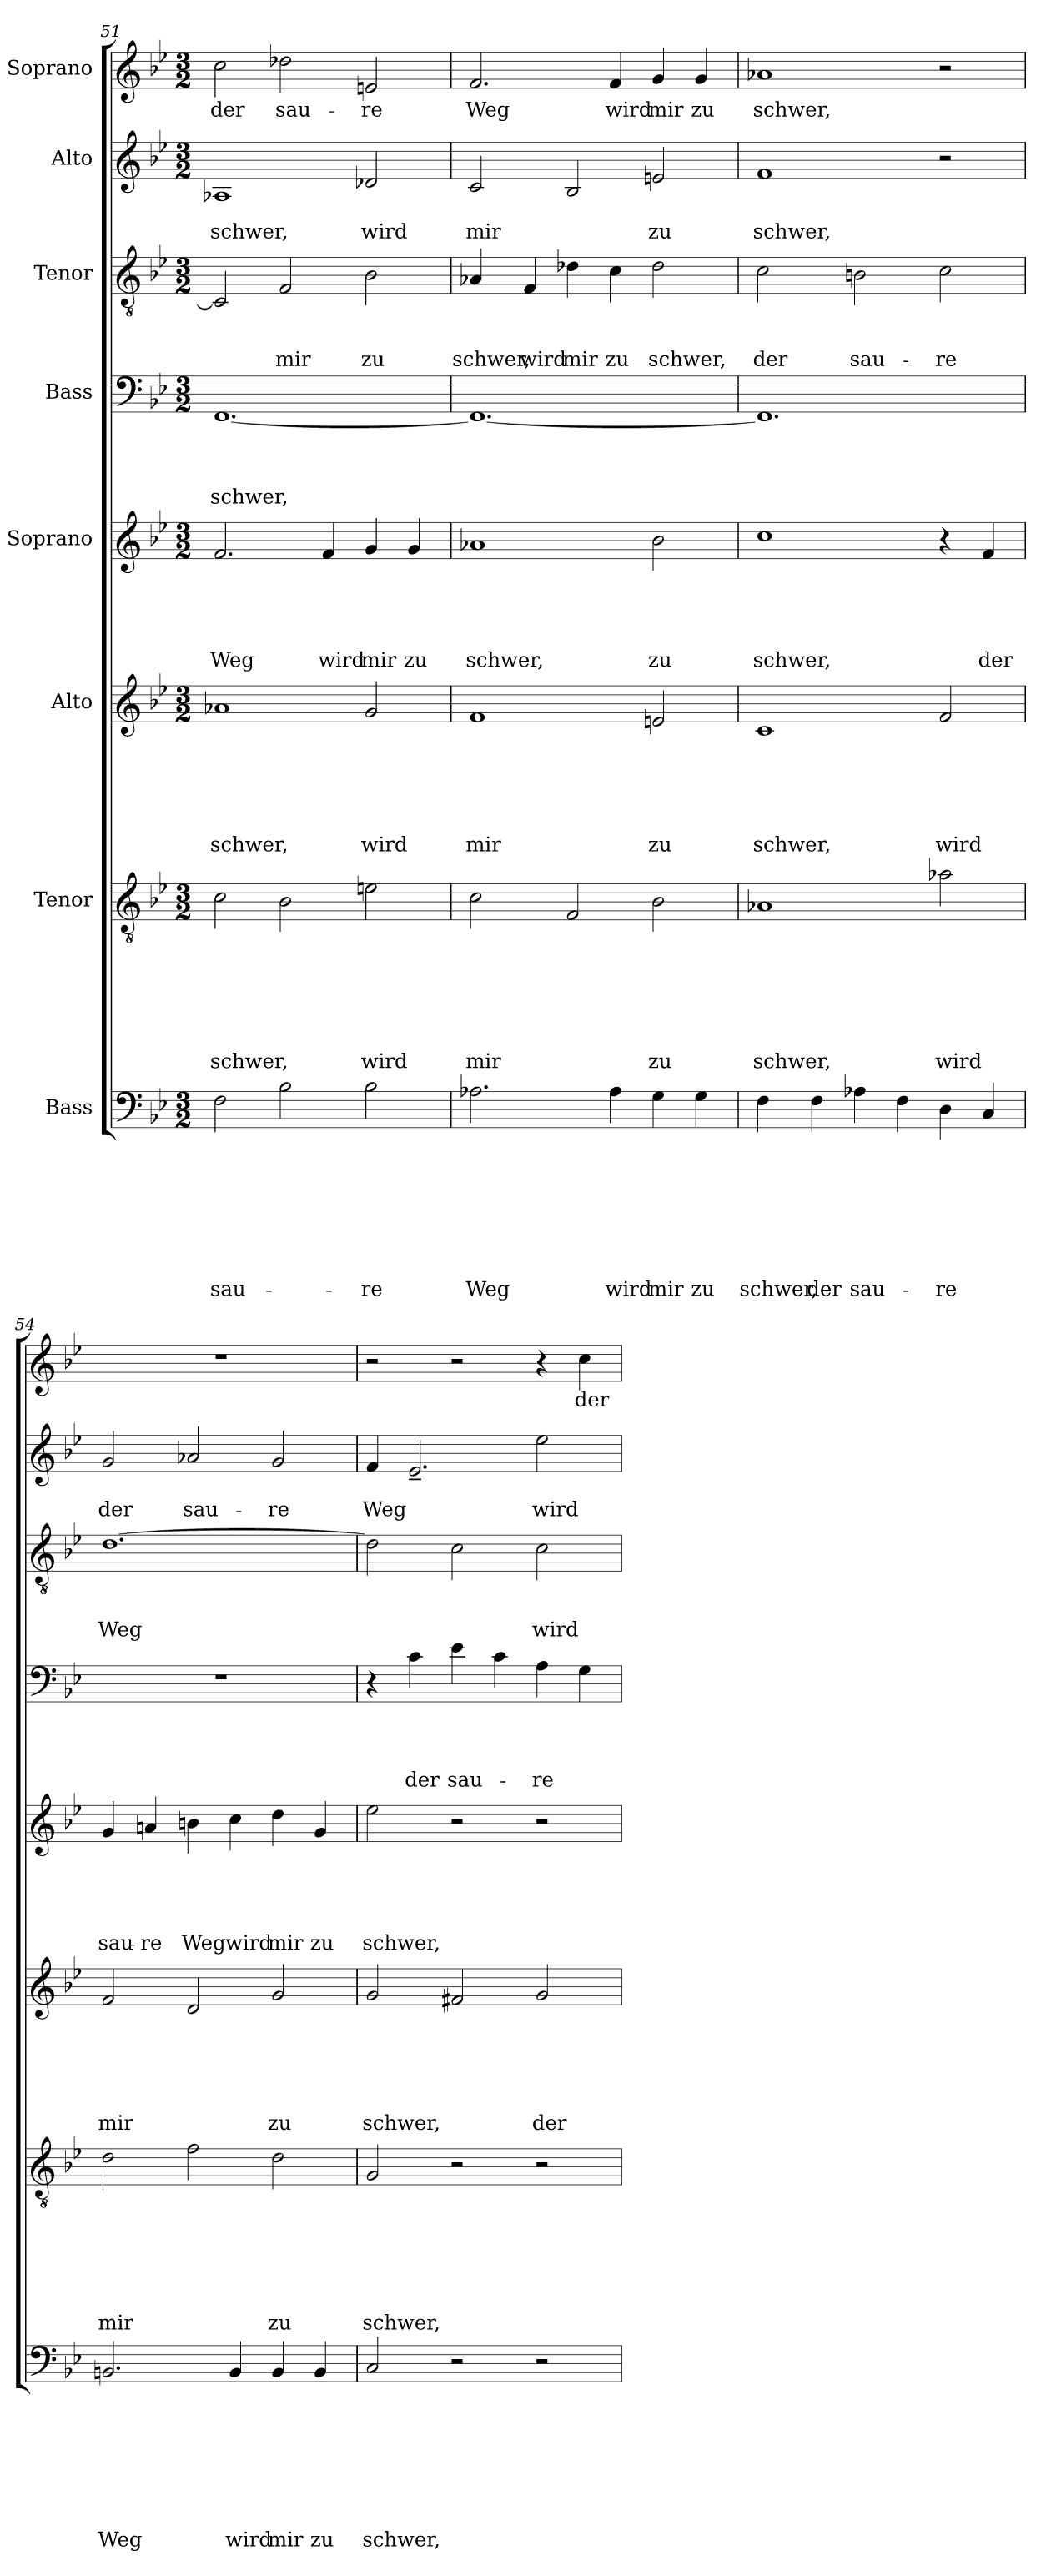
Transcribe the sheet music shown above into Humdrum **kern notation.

**kern	**text	**text	**text	**text	**text	**text	**text	**text	**kern	**text	**text	**text	**text	**text	**text	**text	**kern	**text	**text	**text	**text	**text	**text	**kern	**text	**text	**text	**text	**text	**kern	**text	**text	**text	**text	**kern	**text	**text	**text	**kern	**text	**text	**kern	**text
*part8	*part8	*part8	*part8	*part8	*part8	*part8	*part8	*part8	*part7	*part7	*part7	*part7	*part7	*part7	*part7	*part7	*part6	*part6	*part6	*part6	*part6	*part6	*part6	*part5	*part5	*part5	*part5	*part5	*part5	*part4	*part4	*part4	*part4	*part4	*part3	*part3	*part3	*part3	*part2	*part2	*part2	*part1	*part1
*staff8	*staff8	*staff8	*staff8	*staff8	*staff8	*staff8	*staff8	*staff8	*staff7	*staff7	*staff7	*staff7	*staff7	*staff7	*staff7	*staff7	*staff6	*staff6	*staff6	*staff6	*staff6	*staff6	*staff6	*staff5	*staff5	*staff5	*staff5	*staff5	*staff5	*staff4	*staff4	*staff4	*staff4	*staff4	*staff3	*staff3	*staff3	*staff3	*staff2	*staff2	*staff2	*staff1	*staff1
*I"Bass	*	*	*	*	*	*	*	*	*I"Tenor	*	*	*	*	*	*	*	*I"Alto	*	*	*	*	*	*	*I"Soprano	*	*	*	*	*	*I"Bass	*	*	*	*	*I"Tenor	*	*	*	*I"Alto	*	*	*I"Soprano	*
*clefF4	*	*	*	*	*	*	*	*	*clefGv2	*	*	*	*	*	*	*	*clefG2	*	*	*	*	*	*	*clefG2	*	*	*	*	*	*clefF4	*	*	*	*	*clefGv2	*	*	*	*clefG2	*	*	*clefG2	*
*k[b-e-]	*	*	*	*	*	*	*	*	*k[b-e-]	*	*	*	*	*	*	*	*k[b-e-]	*	*	*	*	*	*	*k[b-e-]	*	*	*	*	*	*k[b-e-]	*	*	*	*	*k[b-e-]	*	*	*	*k[b-e-]	*	*	*k[b-e-]	*
*B-:	*	*	*	*	*	*	*	*	*B-:	*	*	*	*	*	*	*	*B-:	*	*	*	*	*	*	*B-:	*	*	*	*	*	*B-:	*	*	*	*	*B-:	*	*	*	*B-:	*	*	*B-:	*
*M3/2	*	*	*	*	*	*	*	*	*M3/2	*	*	*	*	*	*	*	*M3/2	*	*	*	*	*	*	*M3/2	*	*	*	*	*	*M3/2	*	*	*	*	*M3/2	*	*	*	*M3/2	*	*	*M3/2	*
=51	=51	=51	=51	=51	=51	=51	=51	=51	=51	=51	=51	=51	=51	=51	=51	=51	=51	=51	=51	=51	=51	=51	=51	=51	=51	=51	=51	=51	=51	=51	=51	=51	=51	=51	=51	=51	=51	=51	=51	=51	=51	=51	=51
!	!	!	!	!	!	!	!	!LO:LY:b	!	!	!	!	!	!	!	!LO:LY:b	!	!	!	!	!	!	!LO:LY:b	!	!	!	!	!	!LO:LY:b	!	!	!	!	!LO:LY:b	!	!	!	!	!	!	!LO:LY:b	!	!LO:LY:b
2F\	.	.	.	.	.	.	.	sau-	2c\	.	.	.	.	.	.	schwer,	1a-X	.	.	.	.	.	schwer,	2.f/	.	.	.	.	Weg	[<1.FF	.	.	.	schwer,	2C/]	.	.	.	1A-X	.	schwer,	2cc\	der
!	!	!	!	!	!	!	!	!	!	!	!	!	!	!	!	!	!	!	!	!	!	!	!	!	!	!	!	!	!	!	!	!	!	!	!	!	!	!LO:LY:b	!	!	!	!	!LO:LY:b
2B-\	.	.	.	.	.	.	.	.	2B-\	.	.	.	.	.	.	.	.	.	.	.	.	.	.	.	.	.	.	.	.	.	.	.	.	.	2F/	.	.	mir	.	.	.	2dd-X\	sau-
!	!	!	!	!	!	!	!	!	!	!	!	!	!	!	!	!	!	!	!	!	!	!	!	!	!	!	!	!	!LO:LY:b	!	!	!	!	!	!	!	!	!	!	!	!	!	!
.	.	.	.	.	.	.	.	.	.	.	.	.	.	.	.	.	.	.	.	.	.	.	.	4f/	.	.	.	.	wird	.	.	.	.	.	.	.	.	.	.	.	.	.	.
!	!	!	!	!	!	!	!	!LO:LY:b	!	!	!	!	!	!	!	!LO:LY:b	!	!	!	!	!	!	!LO:LY:b	!	!	!	!	!	!LO:LY:b	!	!	!	!	!	!	!	!	!LO:LY:b	!	!	!LO:LY:b	!	!LO:LY:b
2B-\	.	.	.	.	.	.	.	-re	2en\	.	.	.	.	.	.	wird	2g/	.	.	.	.	.	wird	4g/	.	.	.	.	mir	.	.	.	.	.	2B-\	.	.	zu	2d-X/	.	wird	2en/	-re
!	!	!	!	!	!	!	!	!	!	!	!	!	!	!	!	!	!	!	!	!	!	!	!	!	!	!	!	!	!LO:LY:b	!	!	!	!	!	!	!	!	!	!	!	!	!	!
.	.	.	.	.	.	.	.	.	.	.	.	.	.	.	.	.	.	.	.	.	.	.	.	4g/	.	.	.	.	zu	.	.	.	.	.	.	.	.	.	.	.	.	.	.
=52	=52	=52	=52	=52	=52	=52	=52	=52	=52	=52	=52	=52	=52	=52	=52	=52	=52	=52	=52	=52	=52	=52	=52	=52	=52	=52	=52	=52	=52	=52	=52	=52	=52	=52	=52	=52	=52	=52	=52	=52	=52	=52	=52
!	!	!	!	!	!	!	!	!LO:LY:b	!	!	!	!	!	!	!	!LO:LY:b	!	!	!	!	!	!	!LO:LY:b	!	!	!	!	!	!LO:LY:b	!	!	!	!	!	!	!	!	!LO:LY:b	!	!	!LO:LY:b	!	!LO:LY:b
2.A-X\	.	.	.	.	.	.	.	Weg	2c\	.	.	.	.	.	.	mir	1f	.	.	.	.	.	mir	1a-X	.	.	.	.	schwer,	1.FF_	.	.	.	.	4A-X/	.	.	schwer,	2c/	.	mir	2.f/	Weg
!	!	!	!	!	!	!	!	!	!	!	!	!	!	!	!	!	!	!	!	!	!	!	!	!	!	!	!	!	!	!	!	!	!	!	!	!	!	!LO:LY:b	!	!	!	!	!
.	.	.	.	.	.	.	.	.	.	.	.	.	.	.	.	.	.	.	.	.	.	.	.	.	.	.	.	.	.	.	.	.	.	.	4F/	.	.	wird	.	.	.	.	.
!	!	!	!	!	!	!	!	!	!	!	!	!	!	!	!	!	!	!	!	!	!	!	!	!	!	!	!	!	!	!	!	!	!	!	!	!	!	!LO:LY:b	!	!	!	!	!
.	.	.	.	.	.	.	.	.	2F/	.	.	.	.	.	.	.	.	.	.	.	.	.	.	.	.	.	.	.	.	.	.	.	.	.	4d-X\	.	.	mir	2B-/	.	.	.	.
!	!	!	!	!	!	!	!	!LO:LY:b	!	!	!	!	!	!	!	!	!	!	!	!	!	!	!	!	!	!	!	!	!	!	!	!	!	!	!	!	!	!LO:LY:b	!	!	!	!	!LO:LY:b
4A-\	.	.	.	.	.	.	.	wird	.	.	.	.	.	.	.	.	.	.	.	.	.	.	.	.	.	.	.	.	.	.	.	.	.	.	4c\	.	.	zu	.	.	.	4f/	wird
!	!	!	!	!	!	!	!	!LO:LY:b	!	!	!	!	!	!	!	!LO:LY:b	!	!	!	!	!	!	!LO:LY:b	!	!	!	!	!	!LO:LY:b	!	!	!	!	!	!	!	!	!LO:LY:b	!	!	!LO:LY:b	!	!LO:LY:b
4G\	.	.	.	.	.	.	.	mir	2B-\	.	.	.	.	.	.	zu	2en/	.	.	.	.	.	zu	2b-\	.	.	.	.	zu	.	.	.	.	.	2d-\	.	.	schwer,	2en/	.	zu	4g/	mir
!	!	!	!	!	!	!	!	!LO:LY:b	!	!	!	!	!	!	!	!	!	!	!	!	!	!	!	!	!	!	!	!	!	!	!	!	!	!	!	!	!	!	!	!	!	!	!LO:LY:b
4G\	.	.	.	.	.	.	.	zu	.	.	.	.	.	.	.	.	.	.	.	.	.	.	.	.	.	.	.	.	.	.	.	.	.	.	.	.	.	.	.	.	.	4g/	zu
=53	=53	=53	=53	=53	=53	=53	=53	=53	=53	=53	=53	=53	=53	=53	=53	=53	=53	=53	=53	=53	=53	=53	=53	=53	=53	=53	=53	=53	=53	=53	=53	=53	=53	=53	=53	=53	=53	=53	=53	=53	=53	=53	=53
!	!	!	!	!	!	!	!	!LO:LY:b	!	!	!	!	!	!	!	!LO:LY:b	!	!	!	!	!	!	!LO:LY:b	!	!	!	!	!	!LO:LY:b	!	!	!	!	!	!	!	!	!LO:LY:b	!	!	!LO:LY:b	!	!LO:LY:b
4F\	.	.	.	.	.	.	.	schwer,	1A-X	.	.	.	.	.	.	schwer,	1c	.	.	.	.	.	schwer,	1cc	.	.	.	.	schwer,	1.FF]	.	.	.	.	2c\	.	.	der	1f	.	schwer,	1a-X	schwer,
!	!	!	!	!	!	!	!	!LO:LY:b	!	!	!	!	!	!	!	!	!	!	!	!	!	!	!	!	!	!	!	!	!	!	!	!	!	!	!	!	!	!	!	!	!	!	!
4F\	.	.	.	.	.	.	.	der	.	.	.	.	.	.	.	.	.	.	.	.	.	.	.	.	.	.	.	.	.	.	.	.	.	.	.	.	.	.	.	.	.	.	.
!	!	!	!	!	!	!	!	!LO:LY:b	!	!	!	!	!	!	!	!	!	!	!	!	!	!	!	!	!	!	!	!	!	!	!	!	!	!	!	!	!	!LO:LY:b	!	!	!	!	!
4A-X\	.	.	.	.	.	.	.	sau-	.	.	.	.	.	.	.	.	.	.	.	.	.	.	.	.	.	.	.	.	.	.	.	.	.	.	2Bn\	.	.	sau-	.	.	.	.	.
4F\	.	.	.	.	.	.	.	.	.	.	.	.	.	.	.	.	.	.	.	.	.	.	.	.	.	.	.	.	.	.	.	.	.	.	.	.	.	.	.	.	.	.	.
!	!	!	!	!	!	!	!	!LO:LY:b	!	!	!	!	!	!	!	!LO:LY:b	!	!	!	!	!	!	!LO:LY:b	!	!	!	!	!	!	!	!	!	!	!	!	!	!	!LO:LY:b	!	!	!	!	!
4D\	.	.	.	.	.	.	.	-re	2a-X\	.	.	.	.	.	.	wird	2f/	.	.	.	.	.	wird	4r	.	.	.	.	.	.	.	.	.	.	2c\	.	.	-re	2r	.	.	2r	.
!	!	!	!	!	!	!	!	!	!	!	!	!	!	!	!	!	!	!	!	!	!	!	!	!	!	!	!	!	!LO:LY:b	!	!	!	!	!	!	!	!	!	!	!	!	!	!
4C/	.	.	.	.	.	.	.	.	.	.	.	.	.	.	.	.	.	.	.	.	.	.	.	4f/	.	.	.	.	der	.	.	.	.	.	.	.	.	.	.	.	.	.	.
!!LO:PB:g=z
=54	=54	=54	=54	=54	=54	=54	=54	=54	=54	=54	=54	=54	=54	=54	=54	=54	=54	=54	=54	=54	=54	=54	=54	=54	=54	=54	=54	=54	=54	=54	=54	=54	=54	=54	=54	=54	=54	=54	=54	=54	=54	=54	=54
!	!	!	!	!	!	!	!	!LO:LY:b	!	!	!	!	!	!	!	!LO:LY:b	!	!	!	!	!	!	!LO:LY:b	!	!	!	!	!	!LO:LY:b	!LO:N:vis=1	!	!	!	!	!	!	!	!LO:LY:b	!	!	!LO:LY:b	!LO:N:vis=1	!
2.BBn/	.	.	.	.	.	.	.	Weg	2d\	.	.	.	.	.	.	mir	2f/	.	.	.	.	.	mir	4g/	.	.	.	.	sau-	1.r	.	.	.	.	[>1.d	.	.	Weg	2g/	.	der	1.r	.
!	!	!	!	!	!	!	!	!	!	!	!	!	!	!	!	!	!	!	!	!	!	!	!	!	!	!	!	!	!LO:LY:b	!	!	!	!	!	!	!	!	!	!	!	!	!	!
.	.	.	.	.	.	.	.	.	.	.	.	.	.	.	.	.	.	.	.	.	.	.	.	4an/	.	.	.	.	-re	.	.	.	.	.	.	.	.	.	.	.	.	.	.
!	!	!	!	!	!	!	!	!	!	!	!	!	!	!	!	!	!	!	!	!	!	!	!	!	!	!	!	!	!LO:LY:b	!	!	!	!	!	!	!	!	!	!	!	!LO:LY:b	!	!
.	.	.	.	.	.	.	.	.	2f\	.	.	.	.	.	.	.	2d/	.	.	.	.	.	.	4bn\	.	.	.	.	Weg	.	.	.	.	.	.	.	.	.	2a-X/	.	sau-	.	.
!	!	!	!	!	!	!	!	!LO:LY:b	!	!	!	!	!	!	!	!	!	!	!	!	!	!	!	!	!	!	!	!	!LO:LY:b	!	!	!	!	!	!	!	!	!	!	!	!	!	!
4BB/	.	.	.	.	.	.	.	wird	.	.	.	.	.	.	.	.	.	.	.	.	.	.	.	4cc\	.	.	.	.	wird	.	.	.	.	.	.	.	.	.	.	.	.	.	.
!	!	!	!	!	!	!	!	!LO:LY:b	!	!	!	!	!	!	!	!LO:LY:b	!	!	!	!	!	!	!LO:LY:b	!	!	!	!	!	!LO:LY:b	!	!	!	!	!	!	!	!	!	!	!	!LO:LY:b	!	!
4BB/	.	.	.	.	.	.	.	mir	2d\	.	.	.	.	.	.	zu	2g/	.	.	.	.	.	zu	4dd\	.	.	.	.	mir	.	.	.	.	.	.	.	.	.	2g/	.	-re	.	.
!	!	!	!	!	!	!	!	!LO:LY:b	!	!	!	!	!	!	!	!	!	!	!	!	!	!	!	!	!	!	!	!	!LO:LY:b	!	!	!	!	!	!	!	!	!	!	!	!	!	!
4BB/	.	.	.	.	.	.	.	zu	.	.	.	.	.	.	.	.	.	.	.	.	.	.	.	4g/	.	.	.	.	zu	.	.	.	.	.	.	.	.	.	.	.	.	.	.
=55	=55	=55	=55	=55	=55	=55	=55	=55	=55	=55	=55	=55	=55	=55	=55	=55	=55	=55	=55	=55	=55	=55	=55	=55	=55	=55	=55	=55	=55	=55	=55	=55	=55	=55	=55	=55	=55	=55	=55	=55	=55	=55	=55
!	!	!	!	!	!	!	!	!LO:LY:b	!	!	!	!	!	!	!	!LO:LY:b	!	!	!	!	!	!	!LO:LY:b	!	!	!	!	!	!LO:LY:b	!	!	!	!	!	!	!	!	!	!	!	!LO:LY:b	!	!
2C/	.	.	.	.	.	.	.	schwer,	2G/	.	.	.	.	.	.	schwer,	2g/	.	.	.	.	.	schwer,	2ee-\	.	.	.	.	schwer,	4r	.	.	.	.	2d\]	.	.	.	4f/	.	Weg	2r	.
!	!	!	!	!	!	!	!	!	!	!	!	!	!	!	!	!	!	!	!	!	!	!	!	!	!	!	!	!	!	!	!	!	!	!LO:LY:b	!	!	!	!	!	!	!	!	!
.	.	.	.	.	.	.	.	.	.	.	.	.	.	.	.	.	.	.	.	.	.	.	.	.	.	.	.	.	.	4c\	.	.	.	der	.	.	.	.	2.e-~</	.	.	.	.
!	!	!	!	!	!	!	!	!	!	!	!	!	!	!	!	!	!	!	!	!	!	!	!	!	!	!	!	!	!	!	!	!	!	!LO:LY:b	!	!	!	!	!	!	!	!	!
2r	.	.	.	.	.	.	.	.	2r	.	.	.	.	.	.	.	2f#X/	.	.	.	.	.	.	2r	.	.	.	.	.	4e-\	.	.	.	sau-	2c\	.	.	.	.	.	.	2r	.
.	.	.	.	.	.	.	.	.	.	.	.	.	.	.	.	.	.	.	.	.	.	.	.	.	.	.	.	.	.	4c\	.	.	.	.	.	.	.	.	.	.	.	.	.
!	!	!	!	!	!	!	!	!	!	!	!	!	!	!	!	!	!	!	!	!	!	!	!LO:LY:b	!	!	!	!	!	!	!	!	!	!	!LO:LY:b	!	!	!	!LO:LY:b	!	!	!LO:LY:b	!	!
2r	.	.	.	.	.	.	.	.	2r	.	.	.	.	.	.	.	2g/	.	.	.	.	.	der	2r	.	.	.	.	.	4A\	.	.	.	-re	2c\	.	.	wird	2ee-\	.	wird	4r	.
!	!	!	!	!	!	!	!	!	!	!	!	!	!	!	!	!	!	!	!	!	!	!	!	!	!	!	!	!	!	!	!	!	!	!	!	!	!	!	!	!	!	!	!LO:LY:b
.	.	.	.	.	.	.	.	.	.	.	.	.	.	.	.	.	.	.	.	.	.	.	.	.	.	.	.	.	.	4G\	.	.	.	.	.	.	.	.	.	.	.	4cc\	der
=	=	=	=	=	=	=	=	=	=	=	=	=	=	=	=	=	=	=	=	=	=	=	=	=	=	=	=	=	=	=	=	=	=	=	=	=	=	=	=	=	=	=	=
*-	*-	*-	*-	*-	*-	*-	*-	*-	*-	*-	*-	*-	*-	*-	*-	*-	*-	*-	*-	*-	*-	*-	*-	*-	*-	*-	*-	*-	*-	*-	*-	*-	*-	*-	*-	*-	*-	*-	*-	*-	*-	*-	*-
